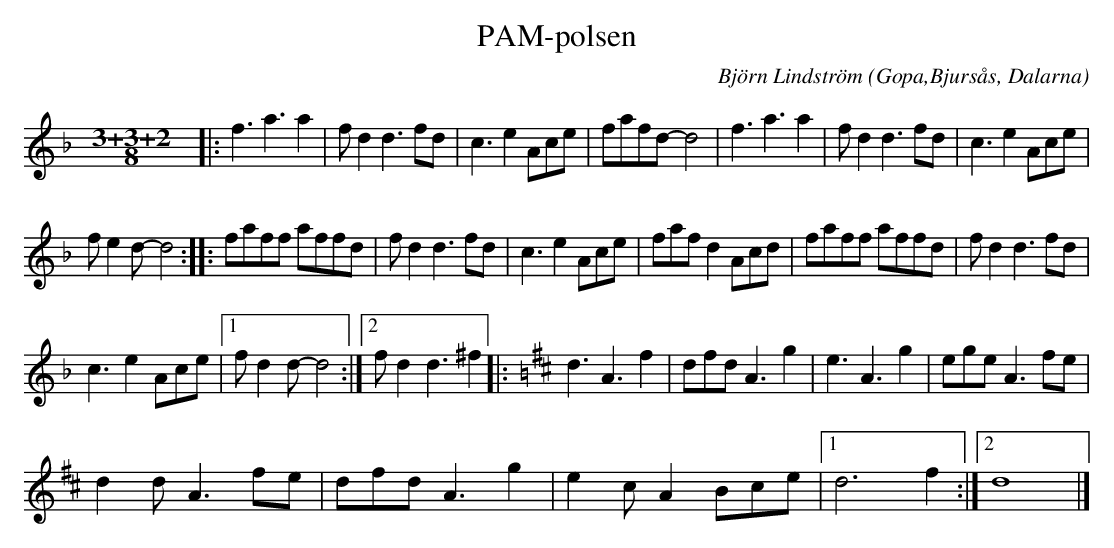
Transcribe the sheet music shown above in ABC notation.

X:1
T:PAM-polsen
C: Björn Lindström
O:Gopa,Bjursås, Dalarna
M:3/4
L:1/8
K:Dm, D
[M:3+3+2/8] |: f3 a3 a2 | f d2 d3 fd | c3 e2 Ace | fafd- d4 | f3 a3 a2 | f d2 d3 fd | c3 e2 Ace | %7
 f e2 d- d4 :: faff affd | f d2 d3 fd | c3 e2 Ace | faf d2 Acd | faff affd | f d2 d3 fd | %14
 c3 e2 Ace |1 f d2 d- d4 :|2 f d2 d3 ^f2 |:[K:D] d3 A3 f2 | dfd A3 g2 | e3 A3 g2 | ege A3 fe | %21
 d2 d A3 fe | dfd A3 g2 | e2 c A2 Bce |1 d6 f2 :|2 d8 |] %26
